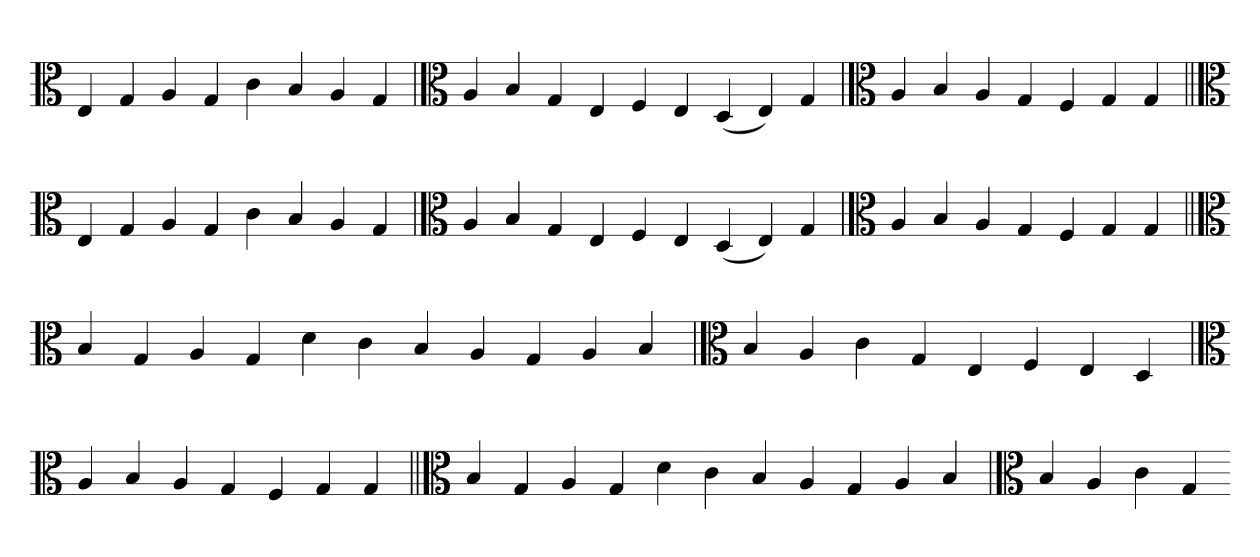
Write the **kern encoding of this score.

**kern
*part1
*staff1
*clefC3
=
4E
4G
4A
4G
4c
4B
4A
4G
='
*clefC3
4A
4B
4G
4E
4F
4E
(4D
4E)
4G
='
*clefC3
4A
4B
4A
4G
4F
4G
4G
=||
*clefC3
4E
4G
4A
4G
4c
4B
4A
4G
='
*clefC3
4A
4B
4G
4E
4F
4E
(4D
4E)
4G
='
*clefC3
4A
4B
4A
4G
4F
4G
4G
=||
*clefC3
4B
4G
4A
4G
4d
4c
4B
4A
4G
4A
4B
='
*clefC3
4B
4A
4c
4G
4E
4F
4E
4D
='
*clefC3
4A
4B
4A
4G
4F
4G
4G
=||
*clefC3
4B
4G
4A
4G
4d
4c
4B
4A
4G
4A
4B
='
*clefC3
4B
4A
4c
4G
=-
*-
